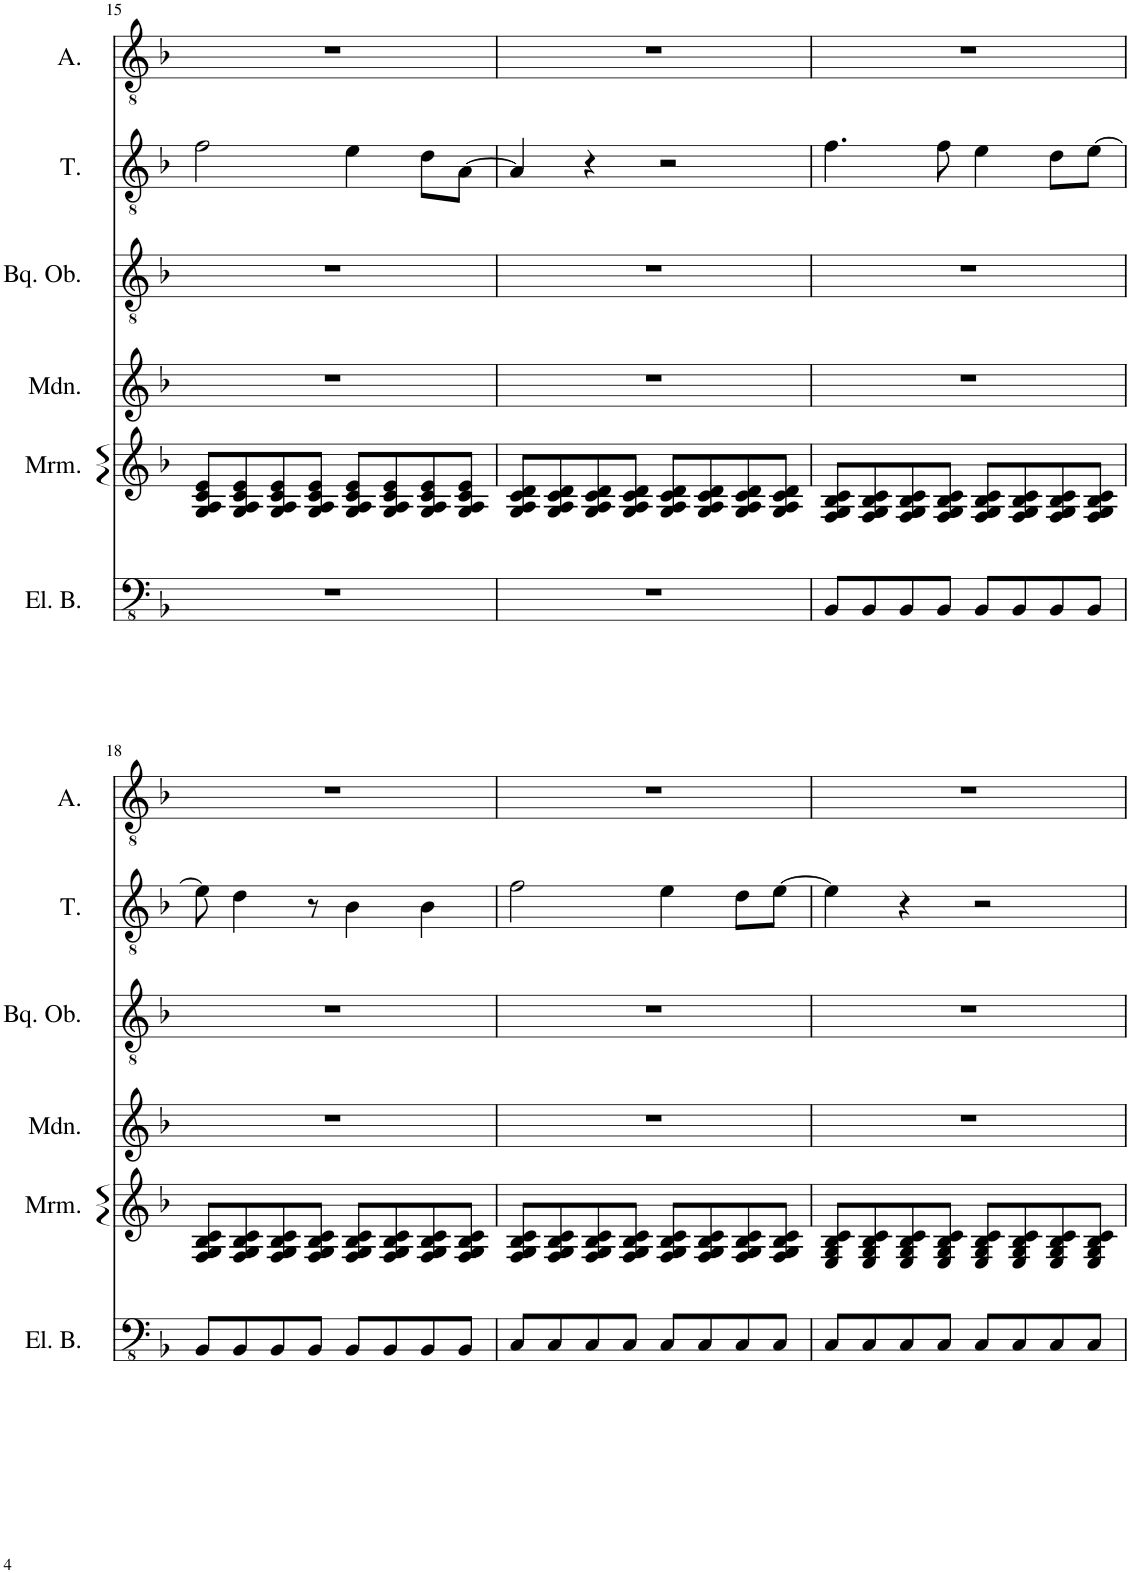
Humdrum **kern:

**kern	**kern	**kern	**kern	**kern	**kern
*part6	*part5	*part4	*part3	*part2	*part1
*staff6	*staff5	*staff4	*staff3	*staff2	*staff1
*I"Electric Bass	*I"Marimba	*I"Mandolin	*I"Baroque Oboe	*I"Tenor	*I"Alto
*I'El. B.	*I'Mrm.	*I'Mdn.	*I'Bq. Ob.	*I'T.	*I'A.
!!LO:PB:g=z
*clefFv4	*clefG2	*clefG2	*clefGv2	*clefGv2	*clefGv2
*	*	*	*Trd4c7	*	*
*k[b-]	*k[b-]	*k[b-]	*k[b-]	*k[b-]	*k[b-]
*M4/4	*M4/4	*M4/4	*M4/4	*M4/4	*M4/4
=15	=15	=15	=15	=15	=15
1r	8G/ 8A/ 8c/ 8e/L	1r	1r	2f\	1r
.	8G/ 8A/ 8c/ 8e/	.	.	.	.
.	8G/ 8A/ 8c/ 8e/	.	.	.	.
.	8G/ 8A/ 8c/ 8e/J	.	.	.	.
.	8G/ 8A/ 8c/ 8e/L	.	.	4e\	.
.	8G/ 8A/ 8c/ 8e/	.	.	.	.
.	8G/ 8A/ 8c/ 8e/	.	.	8d\L	.
.	8G/ 8A/ 8c/ 8e/J	.	.	[8A\J	.
=16	=16	=16	=16	=16	=16
1r	8G/ 8A/ 8c/ 8d/L	1r	1r	4A/]	1r
.	8G/ 8A/ 8c/ 8d/	.	.	.	.
.	8G/ 8A/ 8c/ 8d/	.	.	4r	.
.	8G/ 8A/ 8c/ 8d/J	.	.	.	.
.	8G/ 8A/ 8c/ 8d/L	.	.	2r	.
.	8G/ 8A/ 8c/ 8d/	.	.	.	.
.	8G/ 8A/ 8c/ 8d/	.	.	.	.
.	8G/ 8A/ 8c/ 8d/J	.	.	.	.
=17	=17	=17	=17	=17	=17
8BBB-/L	8F/ 8G/ 8B-/ 8c/L	1r	1r	4.f\	1r
8BBB-/	8F/ 8G/ 8B-/ 8c/	.	.	.	.
8BBB-/	8F/ 8G/ 8B-/ 8c/	.	.	.	.
8BBB-/J	8F/ 8G/ 8B-/ 8c/J	.	.	8f\	.
8BBB-/L	8F/ 8G/ 8B-/ 8c/L	.	.	4e\	.
8BBB-/	8F/ 8G/ 8B-/ 8c/	.	.	.	.
8BBB-/	8F/ 8G/ 8B-/ 8c/	.	.	8d\L	.
8BBB-/J	8F/ 8G/ 8B-/ 8c/J	.	.	[8e\J	.
!!LO:LB:g=z
=18	=18	=18	=18	=18	=18
8BBB-/L	8F/ 8G/ 8B-/ 8c/L	1r	1r	8e\]	1r
8BBB-/	8F/ 8G/ 8B-/ 8c/	.	.	4d\	.
8BBB-/	8F/ 8G/ 8B-/ 8c/	.	.	.	.
8BBB-/J	8F/ 8G/ 8B-/ 8c/J	.	.	8r	.
8BBB-/L	8F/ 8G/ 8B-/ 8c/L	.	.	4B-\	.
8BBB-/	8F/ 8G/ 8B-/ 8c/	.	.	.	.
8BBB-/	8F/ 8G/ 8B-/ 8c/	.	.	4B-\	.
8BBB-/J	8F/ 8G/ 8B-/ 8c/J	.	.	.	.
=19	=19	=19	=19	=19	=19
8CC/L	8F/ 8G/ 8B-/ 8c/L	1r	1r	2f\	1r
8CC/	8F/ 8G/ 8B-/ 8c/	.	.	.	.
8CC/	8F/ 8G/ 8B-/ 8c/	.	.	.	.
8CC/J	8F/ 8G/ 8B-/ 8c/J	.	.	.	.
8CC/L	8F/ 8G/ 8B-/ 8c/L	.	.	4e\	.
8CC/	8F/ 8G/ 8B-/ 8c/	.	.	.	.
8CC/	8F/ 8G/ 8B-/ 8c/	.	.	8d\L	.
8CC/J	8F/ 8G/ 8B-/ 8c/J	.	.	[8e\J	.
=20	=20	=20	=20	=20	=20
8CC/L	8E/ 8G/ 8B-/ 8c/L	1r	1r	4e\]	1r
8CC/	8E/ 8G/ 8B-/ 8c/	.	.	.	.
8CC/	8E/ 8G/ 8B-/ 8c/	.	.	4r	.
8CC/J	8E/ 8G/ 8B-/ 8c/J	.	.	.	.
8CC/L	8E/ 8G/ 8B-/ 8c/L	.	.	2r	.
8CC/	8E/ 8G/ 8B-/ 8c/	.	.	.	.
8CC/	8E/ 8G/ 8B-/ 8c/	.	.	.	.
8CC/J	8E/ 8G/ 8B-/ 8c/J	.	.	.	.
=	=	=	=	=	=
*-	*-	*-	*-	*-	*-
